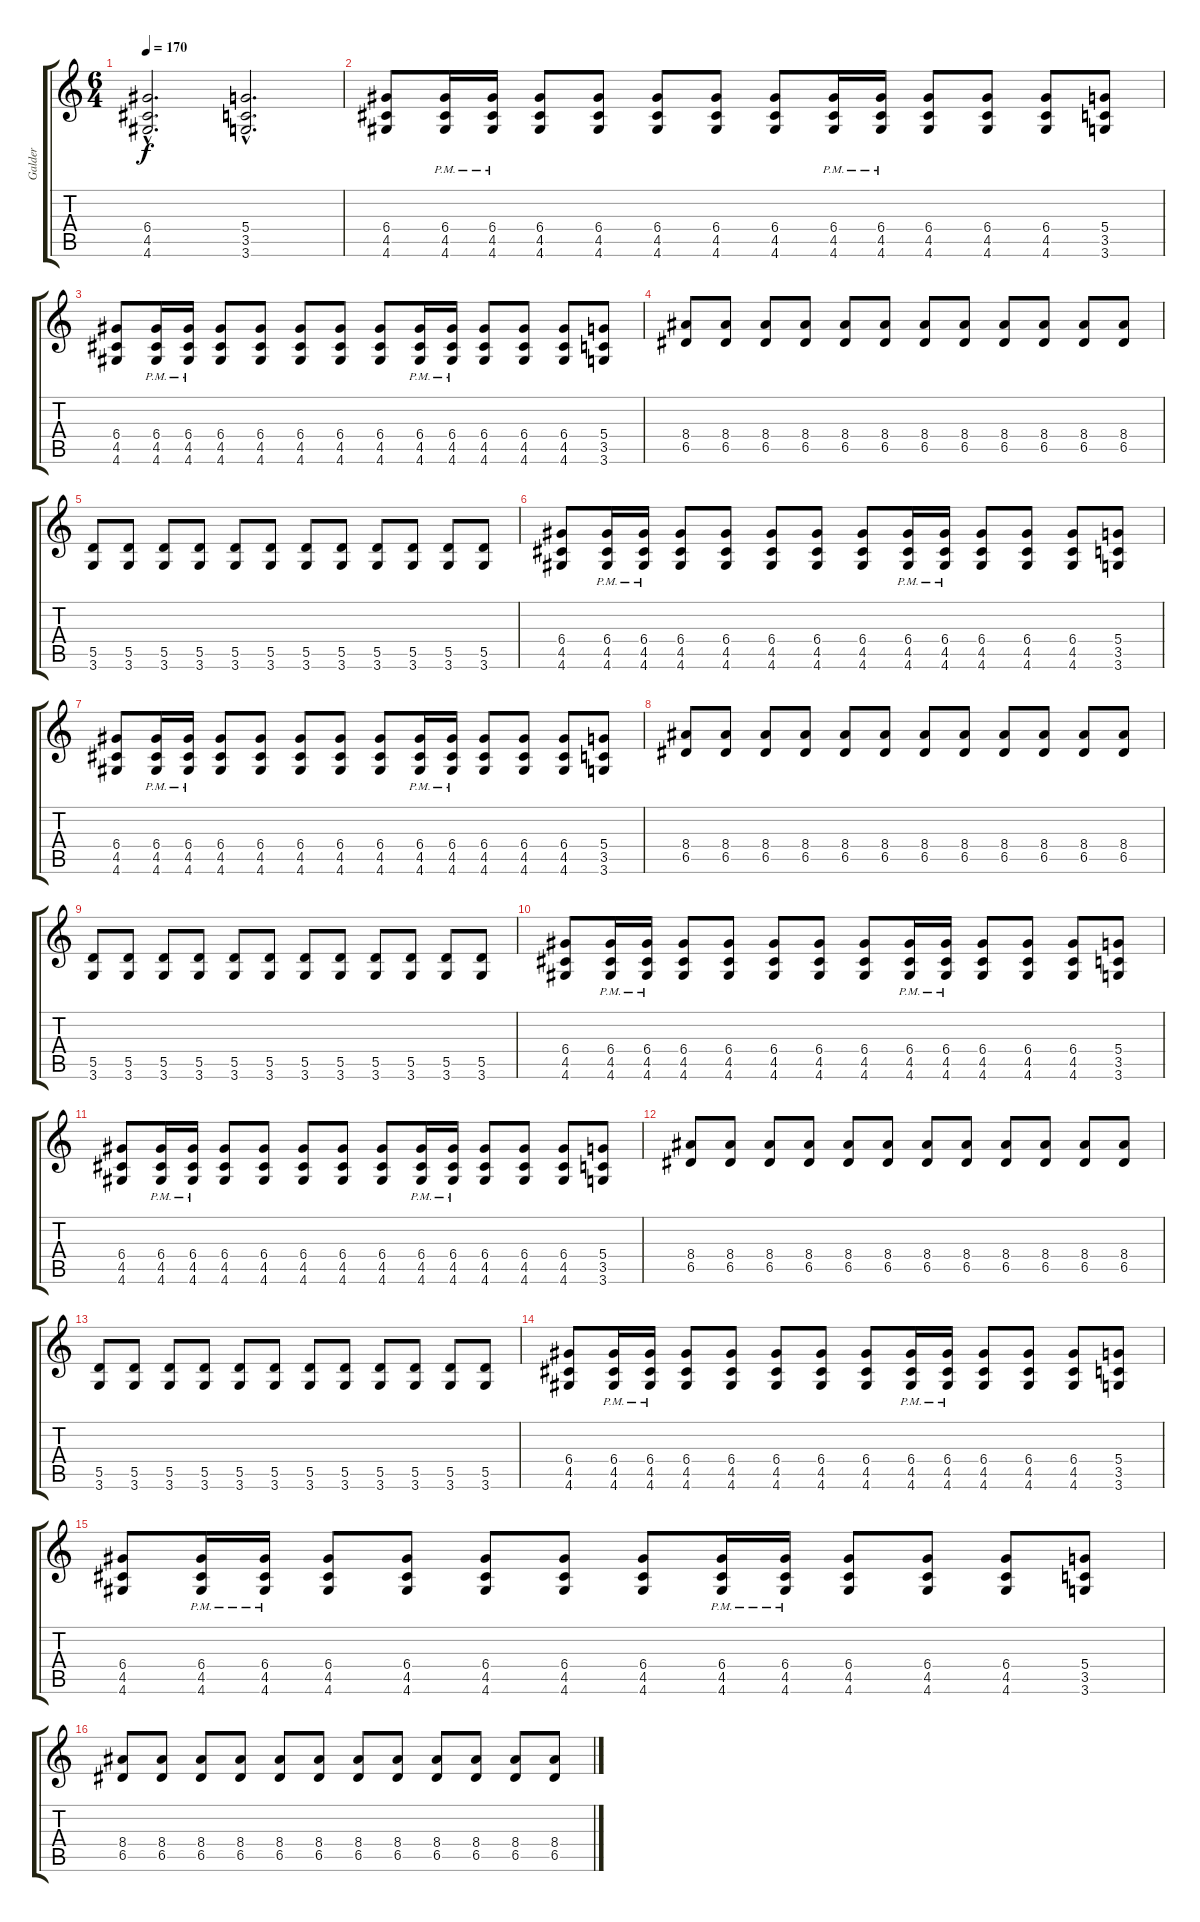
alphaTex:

\track ("Galder" "Galder") {instrument overdrivenguitar}
\staff {score tabs}
\tuning (E4 B3 G3 D3 A2 E2) {hide}
\ts (6 4)
\tempo 170
\clef g2
\ks c
(6.4{hac} 4.5{hac} 4.6{hac}).2{d dy f} (5.4{hac} 3.5{hac} 3.6{hac}).2{d} |
(6.4 4.5 4.6).8 (6.4{pm} 4.5{pm} 4.6{pm}).16 (6.4{pm} 4.5{pm} 4.6{pm}).16 (6.4 4.5 4.6).8 (6.4 4.5 4.6).8 (6.4 4.5 4.6).8 (6.4 4.5 4.6).8 (6.4 4.5 4.6).8 (6.4{pm} 4.5{pm} 4.6{pm}).16 (6.4{pm} 4.5{pm} 4.6{pm}).16 (6.4 4.5 4.6).8 (6.4 4.5 4.6).8 (6.4 4.5 4.6).8 (5.4 3.5 3.6).8 |
(6.4 4.5 4.6).8 (6.4{pm} 4.5{pm} 4.6{pm}).16 (6.4{pm} 4.5{pm} 4.6{pm}).16 (6.4 4.5 4.6).8 (6.4 4.5 4.6).8 (6.4 4.5 4.6).8 (6.4 4.5 4.6).8 (6.4 4.5 4.6).8 (6.4{pm} 4.5{pm} 4.6{pm}).16 (6.4{pm} 4.5{pm} 4.6{pm}).16 (6.4 4.5 4.6).8 (6.4 4.5 4.6).8 (6.4 4.5 4.6).8 (5.4 3.5 3.6).8 |
\section ("" "")
(8.4 6.5).8 (8.4 6.5).8 (8.4 6.5).8 (8.4 6.5).8 (8.4 6.5).8 (8.4 6.5).8 (8.4 6.5).8 (8.4 6.5).8 (8.4 6.5).8 (8.4 6.5).8 (8.4 6.5).8 (8.4 6.5).8 |
(5.5 3.6).8 (5.5 3.6).8 (5.5 3.6).8 (5.5 3.6).8 (5.5 3.6).8 (5.5 3.6).8 (5.5 3.6).8 (5.5 3.6).8 (5.5 3.6).8 (5.5 3.6).8 (5.5 3.6).8 (5.5 3.6).8 |
(6.4 4.5 4.6).8 (6.4{pm} 4.5{pm} 4.6{pm}).16 (6.4{pm} 4.5{pm} 4.6{pm}).16 (6.4 4.5 4.6).8 (6.4 4.5 4.6).8 (6.4 4.5 4.6).8 (6.4 4.5 4.6).8 (6.4 4.5 4.6).8 (6.4{pm} 4.5{pm} 4.6{pm}).16 (6.4{pm} 4.5{pm} 4.6{pm}).16 (6.4 4.5 4.6).8 (6.4 4.5 4.6).8 (6.4 4.5 4.6).8 (5.4 3.5 3.6).8 |
(6.4 4.5 4.6).8 (6.4{pm} 4.5{pm} 4.6{pm}).16 (6.4{pm} 4.5{pm} 4.6{pm}).16 (6.4 4.5 4.6).8 (6.4 4.5 4.6).8 (6.4 4.5 4.6).8 (6.4 4.5 4.6).8 (6.4 4.5 4.6).8 (6.4{pm} 4.5{pm} 4.6{pm}).16 (6.4{pm} 4.5{pm} 4.6{pm}).16 (6.4 4.5 4.6).8 (6.4 4.5 4.6).8 (6.4 4.5 4.6).8 (5.4 3.5 3.6).8 |
(8.4 6.5).8 (8.4 6.5).8 (8.4 6.5).8 (8.4 6.5).8 (8.4 6.5).8 (8.4 6.5).8 (8.4 6.5).8 (8.4 6.5).8 (8.4 6.5).8 (8.4 6.5).8 (8.4 6.5).8 (8.4 6.5).8 |
(5.5 3.6).8 (5.5 3.6).8 (5.5 3.6).8 (5.5 3.6).8 (5.5 3.6).8 (5.5 3.6).8 (5.5 3.6).8 (5.5 3.6).8 (5.5 3.6).8 (5.5 3.6).8 (5.5 3.6).8 (5.5 3.6).8 |
(6.4 4.5 4.6).8 (6.4{pm} 4.5{pm} 4.6{pm}).16 (6.4{pm} 4.5{pm} 4.6{pm}).16 (6.4 4.5 4.6).8 (6.4 4.5 4.6).8 (6.4 4.5 4.6).8 (6.4 4.5 4.6).8 (6.4 4.5 4.6).8 (6.4{pm} 4.5{pm} 4.6{pm}).16 (6.4{pm} 4.5{pm} 4.6{pm}).16 (6.4 4.5 4.6).8 (6.4 4.5 4.6).8 (6.4 4.5 4.6).8 (5.4 3.5 3.6).8 |
(6.4 4.5 4.6).8 (6.4{pm} 4.5{pm} 4.6{pm}).16 (6.4{pm} 4.5{pm} 4.6{pm}).16 (6.4 4.5 4.6).8 (6.4 4.5 4.6).8 (6.4 4.5 4.6).8 (6.4 4.5 4.6).8 (6.4 4.5 4.6).8 (6.4{pm} 4.5{pm} 4.6{pm}).16 (6.4{pm} 4.5{pm} 4.6{pm}).16 (6.4 4.5 4.6).8 (6.4 4.5 4.6).8 (6.4 4.5 4.6).8 (5.4 3.5 3.6).8 |
(8.4 6.5).8 (8.4 6.5).8 (8.4 6.5).8 (8.4 6.5).8 (8.4 6.5).8 (8.4 6.5).8 (8.4 6.5).8 (8.4 6.5).8 (8.4 6.5).8 (8.4 6.5).8 (8.4 6.5).8 (8.4 6.5).8 |
(5.5 3.6).8 (5.5 3.6).8 (5.5 3.6).8 (5.5 3.6).8 (5.5 3.6).8 (5.5 3.6).8 (5.5 3.6).8 (5.5 3.6).8 (5.5 3.6).8 (5.5 3.6).8 (5.5 3.6).8 (5.5 3.6).8 |
(6.4 4.5 4.6).8 (6.4{pm} 4.5{pm} 4.6{pm}).16 (6.4{pm} 4.5{pm} 4.6{pm}).16 (6.4 4.5 4.6).8 (6.4 4.5 4.6).8 (6.4 4.5 4.6).8 (6.4 4.5 4.6).8 (6.4 4.5 4.6).8 (6.4{pm} 4.5{pm} 4.6{pm}).16 (6.4{pm} 4.5{pm} 4.6{pm}).16 (6.4 4.5 4.6).8 (6.4 4.5 4.6).8 (6.4 4.5 4.6).8 (5.4 3.5 3.6).8 |
(6.4 4.5 4.6).8 (6.4{pm} 4.5{pm} 4.6{pm}).16 (6.4{pm} 4.5{pm} 4.6{pm}).16 (6.4 4.5 4.6).8 (6.4 4.5 4.6).8 (6.4 4.5 4.6).8 (6.4 4.5 4.6).8 (6.4 4.5 4.6).8 (6.4{pm} 4.5{pm} 4.6{pm}).16 (6.4{pm} 4.5{pm} 4.6{pm}).16 (6.4 4.5 4.6).8 (6.4 4.5 4.6).8 (6.4 4.5 4.6).8 (5.4 3.5 3.6).8 |
(8.4 6.5).8 (8.4 6.5).8 (8.4 6.5).8 (8.4 6.5).8 (8.4 6.5).8 (8.4 6.5).8 (8.4 6.5).8 (8.4 6.5).8 (8.4 6.5).8 (8.4 6.5).8 (8.4 6.5).8 (8.4 6.5).8
